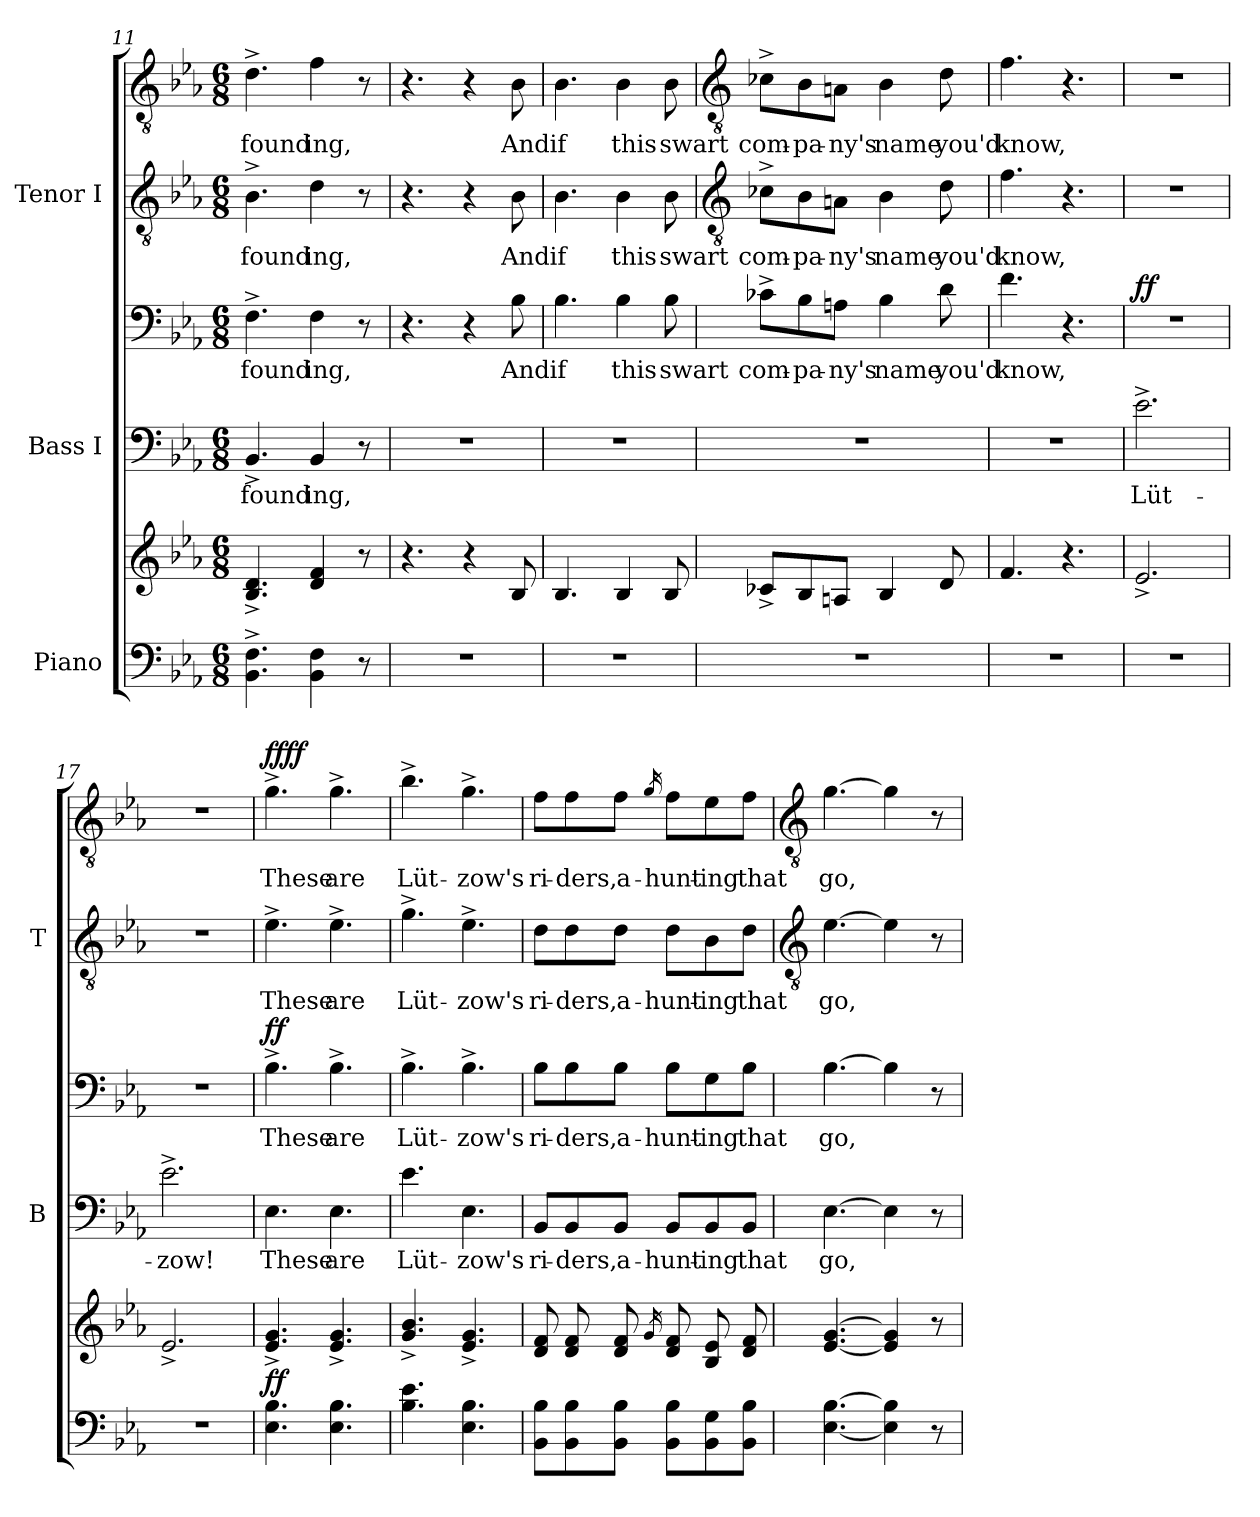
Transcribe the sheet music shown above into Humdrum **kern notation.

**kern	**kern	**dynam	**kern	**text	**kern	**text	**dynam	**kern	**text	**kern	**text	**dynam
*part3	*part3	*part3	*part2	*part2	*part2	*part2	*part2	*part1	*part1	*part1	*part1	*part1
*staff6	*staff5	*staff5/6	*staff4	*staff4	*staff3	*staff3	*staff3/4	*staff2	*staff2	*staff1	*staff1	*staff1/2
*I"Piano	*	*	*I"Bass I	*	*	*	*	*I"Tenor I	*	*	*	*
*	*	*	*I'B	*	*	*	*	*I'T	*	*	*	*
*clefF4	*clefG2	*	*clefF4	*	*clefF4	*	*	*clefGv2	*	*clefGv2	*	*
*k[b-e-a-]	*k[b-e-a-]	*	*k[b-e-a-]	*	*k[b-e-a-]	*	*	*k[b-e-a-]	*	*k[b-e-a-]	*	*
*E-:	*E-:	*	*E-:	*	*E-:	*	*	*E-:	*	*E-:	*	*
*M6/8	*M6/8	*	*M6/8	*	*M6/8	*	*	*M6/8	*	*M6/8	*	*
=11	=11	=11	=11	=11	=11	=11	=11	=11	=11	=11	=11	=11
!	!	!	!	!LO:LY:b	!	!LO:LY:b	!	!	!LO:LY:b	!	!LO:LY:b	!
4.BB-^ 4.F^	4.B-^ 4.d^	.	4.BB-^/	found	4.F^\	-found	.	4.B-^\	found	4.d^\	-found	.
!	!	!	!	!LO:LY:b	!	!LO:LY:b	!	!	!LO:LY:b	!	!LO:LY:b	!
4BB- 4F	4d 4f	.	4BB-/	-ing,	4F\	-ing,	.	4d\	-ing,	4f\	-ing,	.
8r	8r	.	8r	.	8r	.	.	8r	.	8r	.	.
=12	=12	=12	=12	=12	=12	=12	=12	=12	=12	=12	=12	=12
!LO:N:vis=1	!	!	!	!	!	!	!	!	!	!	!	!
2.r	4.r	.	2.r	.	4.r	.	.	4.r	.	4.r	.	.
.	4r	.	.	.	4r	.	.	4r	.	4r	.	.
!	!	!	!	!	!	!LO:LY:b	!	!	!LO:LY:b	!	!LO:LY:b	!
.	8B-	.	.	.	8B-\	And	.	8B-\	And	8B-\	And	.
=13	=13	=13	=13	=13	=13	=13	=13	=13	=13	=13	=13	=13
!LO:N:vis=1	!	!	!	!	!	!LO:LY:b	!	!	!LO:LY:b	!	!LO:LY:b	!
2.r	4.B-	.	2.r	.	4.B-\	if	.	4.B-\	if	4.B-\	if	.
!	!	!	!	!	!	!LO:LY:b	!	!	!LO:LY:b	!	!LO:LY:b	!
.	4B-	.	.	.	4B-\	this	.	4B-\	this	4B-\	this	.
!	!	!	!	!	!	!LO:LY:b	!	!	!LO:LY:b	!	!LO:LY:b	!
.	8B-	.	.	.	8B-\	swart	.	8B-\	swart	8B-\	swart	.
!!LO:LB:g=z
=14	=14	=14	=14	=14	=14	=14	=14	=14	=14	=14	=14	=14
*	*	*	*	*	*	*	*	*clefGv2	*	*clefGv2	*	*
!LO:N:vis=1	!	!	!LO:N:vis=1	!	!	!LO:LY:b	!	!	!LO:LY:b	!	!LO:LY:b	!
2.r	8c-X^L	.	2.r	.	8c-X^\L	com-	.	8c-X^\L	com-	8c-X^\L	com-	.
!	!	!	!	!	!	!LO:LY:b	!	!	!LO:LY:b	!	!LO:LY:b	!
.	8B-	.	.	.	8B-\	-pa-	.	8B-\	-pa-	8B-\	-pa-	.
!	!	!	!	!	!	!LO:LY:b	!	!	!LO:LY:b	!	!LO:LY:b	!
.	8AnJ	.	.	.	8An\J	-ny's	.	8An\J	-ny's	8An\J	-ny's	.
!	!	!	!	!	!	!LO:LY:b	!	!	!LO:LY:b	!	!LO:LY:b	!
.	4B-	.	.	.	4B-\	name	.	4B-\	name	4B-\	name	.
!	!	!	!	!	!	!LO:LY:b	!	!	!LO:LY:b	!	!LO:LY:b	!
.	8d	.	.	.	8d\	you'd	.	8d\	you'd	8d\	you'd	.
=15	=15	=15	=15	=15	=15	=15	=15	=15	=15	=15	=15	=15
!LO:N:vis=1	!	!	!LO:N:vis=1	!	!	!LO:LY:b	!	!	!LO:LY:b	!	!LO:LY:b	!
2.r	4.f	.	2.r	.	4.f\	know,	.	4.f\	know,	4.f\	know,	.
.	4.r	.	.	.	4.r	.	.	4.r	.	4.r	.	.
=16	=16	=16	=16	=16	=16	=16	=16	=16	=16	=16	=16	=16
!LO:N:vis=1	!	!	!	!LO:LY:b	!LO:N:vis=1	!	!LO:DY:b=2	!LO:N:vis=1	!	!LO:N:vis=1	!	!
2.r	2.e-^	.	2.e-^\	Lüt-	2.r	.	ff	2.r	.	2.r	.	.
=17	=17	=17	=17	=17	=17	=17	=17	=17	=17	=17	=17	=17
!LO:N:vis=1	!	!	!	!LO:LY:b	!LO:N:vis=1	!	!	!LO:N:vis=1	!	!LO:N:vis=1	!	!
2.r	2.e-^	.	2.e-^\	-zow!	2.r	.	.	2.r	.	2.r	.	.
=18	=18	=18	=18	=18	=18	=18	=18	=18	=18	=18	=18	=18
!	!	!LO:DY:b	!	!LO:LY:b	!	!LO:LY:b	!LO:DY:b	!	!LO:LY:b	!	!LO:LY:b	!LO:DY:b=2
!	!	!	!	!	!	!	!	!	!	!	!	!LO:DY:n=1:b
4.E- 4.B-	4.e-^ 4.g^	ff	4.E-\	These	4.B-^\	These	ff	4.e-^\	These	4.g^\	These	ff ff
!	!	!	!	!LO:LY:b	!	!LO:LY:b	!	!	!LO:LY:b	!	!LO:LY:b	!
4.E- 4.B-	4.e-^ 4.g^	.	4.E-\	are	4.B-^\	are	.	4.e-^\	are	4.g^\	are	.
=19	=19	=19	=19	=19	=19	=19	=19	=19	=19	=19	=19	=19
!	!	!	!	!LO:LY:b	!	!LO:LY:b	!	!	!LO:LY:b	!	!LO:LY:b	!
4.B- 4.e-	4.g^ 4.b-^	.	4.e-\	Lüt-	4.B-^\	Lüt-	.	4.g^\	Lüt-	4.b-^\	Lüt-	.
!	!	!	!	!LO:LY:b	!	!LO:LY:b	!	!	!LO:LY:b	!	!LO:LY:b	!
4.E- 4.B-	4.e-^ 4.g^	.	4.E-\	-zow's	4.B-^\	-zow's	.	4.e-^\	-zow's	4.g^\	-zow's	.
=20	=20	=20	=20	=20	=20	=20	=20	=20	=20	=20	=20	=20
!	!	!	!	!LO:LY:b	!	!LO:LY:b	!	!	!LO:LY:b	!	!LO:LY:b	!
8BB- 8B-L	8d 8fL	.	8BB-/L	ri-	8B-\L	ri-	.	8d\L	ri-	8f\L	ri-	.
!	!	!	!	!LO:LY:b	!	!LO:LY:b	!	!	!LO:LY:b	!	!LO:LY:b	!
8BB- 8B-	8d 8f	.	8BB-/	-ders,	8B-\	-ders,	.	8d\	-ders,	8f\	-ders,	.
!	!	!	!	!LO:LY:b	!	!LO:LY:b	!	!	!LO:LY:b	!	!LO:LY:b	!
8BB- 8B-J	8d 8f	.	8BB-/J	a-	8B-\J	a-	.	8d\J	a-	8f\J	a-	.
.	16qgJ	.	.	.	.	.	.	.	.	16qg/	.	.
!	!	!	!	!LO:LY:b	!	!LO:LY:b	!	!	!LO:LY:b	!	!LO:LY:b	!
8BB- 8B-L	8d 8fL	.	8BB-/L	-hunt-	8B-\L	-hunt-	.	8d\L	-hunt-	8f\L	-hunt-	.
!	!	!	!	!LO:LY:b	!	!LO:LY:b	!	!	!LO:LY:b	!	!LO:LY:b	!
8BB- 8G	8B- 8e-	.	8BB-/	-ing	8G\	-ing	.	8B-\	-ing	8e-\	-ing	.
!	!	!	!	!LO:LY:b	!	!LO:LY:b	!	!	!LO:LY:b	!	!LO:LY:b	!
8BB- 8B-J	8d 8fJ	.	8BB-/J	that	8B-\J	that	.	8d\J	that	8f\J	that	.
!!LO:LB:g=z
=21	=21	=21	=21	=21	=21	=21	=21	=21	=21	=21	=21	=21
*	*	*	*	*	*	*	*	*clefGv2	*	*clefGv2	*	*
!	!	!	!	!LO:LY:b	!	!LO:LY:b	!	!	!LO:LY:b	!	!LO:LY:b	!
[4.E- [4.B-	[4.e- [4.g	.	[4.E-\	go,	[4.B-\	go,	.	[4.e-\	go,	[4.g\	go,	.
4E-] 4B-]	4e-] 4g]	.	4E-]	.	4B-]	.	.	4e-]	.	4g]	.	.
8r	8r	.	8r	.	8r	.	.	8r	.	8r	.	.
=	=	=	=	=	=	=	=	=	=	=	=	=
*-	*-	*-	*-	*-	*-	*-	*-	*-	*-	*-	*-	*-
